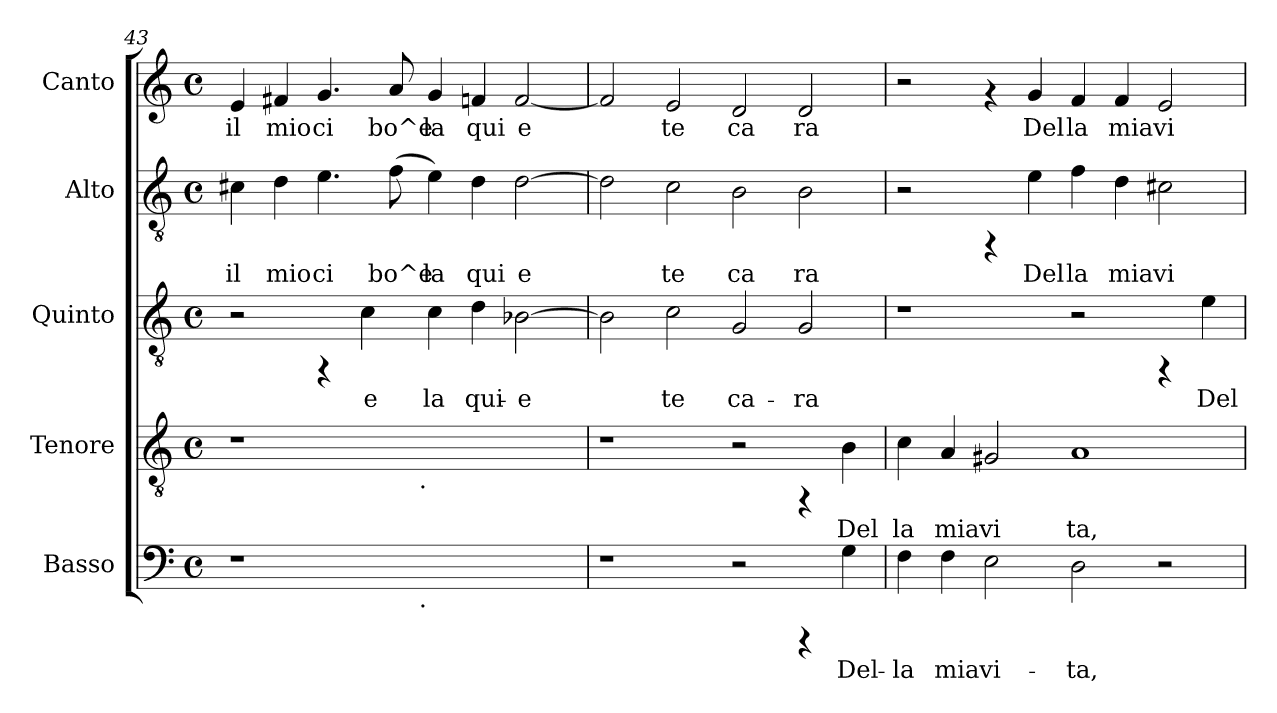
**kern	**text	**kern	**text	**kern	**text	**kern	**text	**kern	**text
*part5	*part5	*part4	*part4	*part3	*part3	*part2	*part2	*part1	*part1
*staff5	*staff5	*staff4	*staff4	*staff3	*staff3	*staff2	*staff2	*staff1	*staff1
*I"Basso	*	*I"Tenore	*	*I"Quinto	*	*I"Alto	*	*I"Canto	*
*clefF4	*	*clefGv2	*	*clefGv2	*	*clefGv2	*	*clefG2	*
*k[]	*	*k[]	*	*k[]	*	*k[]	*	*k[]	*
*C:	*	*C:	*	*C:	*	*C:	*	*C:	*
*M4/4	*	*M4/4	*	*M4/4	*	*M4/4	*	*M4/4	*
*met(c)	*	*met(c)	*	*met(c)	*	*met(c)	*	*met(c)	*
=43	=43	=43	=43	=43	=43	=43	=43	=43	=43
!	!	!	!	!	!	!	!LO:LY:b:cj	!	!LO:LY:b:cj
*^	*	*^	*	*	*	*	*	*	*
1r	2ryy	.	1r	2ryy	.	2r	.	4c#X\	il	4e/	il
!	!	!	!	!	!	!	!	!	!LO:LY:b:cj	!	!LO:LY:b:cj
.	.	.	.	.	.	.	.	4d\	mio	4f#X/	mio
!	!	!	!	!	!	!	!	!	!LO:LY:b:cj	!	!LO:LY:b:cj
.	4ryy	.	.	4ryy	.	4rFF	.	4.e\	ci	4.g/	ci
!	!	!	!	!	!	!	!LO:LY:b:cj	!	!	!	!
.	8...ryy	.	.	8...ryy	.	4c\	e	.	.	.	.
!	!	!	!	!	!	!	!	!	!LO:LY:b:cj	!	!LO:LY:b:cj
.	.	.	.	.	.	.	.	(<8f\	bo^e	8a/	bo^e
!	!	!	!	!LO:TX:b:t=.	!	!	!	!	!	!	!
!	!LO:TX:b:t=.	!	!	!	!	!	!	!	!	!	!
.	1ryy	.	.	1ryy	.	.	.	.	.	.	.
!	!	!	!	!	!	!	!LO:LY:b:cj	!	!LO:LY:b:cj	!	!LO:LY:b:cj
1ryy	.	.	1ryy	.	.	4c\	la	4e\)	la	4g/	la
!	!	!	!	!	!	!	!LO:LY:b:cj	!	!LO:LY:b:cj	!	!LO:LY:b:cj
.	.	.	.	.	.	4d\	qui-	4d\	qui	4fn/	qui
!	!	!	!	!	!	!	!LO:LY:b:cj	!	!LO:LY:b:cj	!	!LO:LY:b:cj
.	.	.	.	.	.	[>2B-X\	-e-	[>2d\	e	[<2f/	e
.	64ryy	.	.	64ryy	.	.	.	.	.	.	.
=44	=44	=44	=44	=44	=44	=44	=44	=44	=44	=44	=44
!	!	!	!	!	!	!	!LO:LY:b:cj	!	!LO:LY:b:cj	!	!LO:LY:b:cj
*v	*v	*	*	*	*	*	*	*	*	*	*
*	*	*v	*v	*	*	*	*	*	*	*
1r	.	1r	.	2B-\]	--	2d\]	.	2f/]	.
!	!	!	!	!	!LO:LY:b:cj	!	!LO:LY:b:cj	!	!LO:LY:b:cj
.	.	.	.	2c\	-te	2c\	te	2e/	te
!	!	!	!	!	!LO:LY:b:cj	!	!LO:LY:b:cj	!	!LO:LY:b:cj
2r	.	2r	.	2G/	ca-	2B\	ca	2d/	ca
!	!	!	!	!	!LO:LY:b:cj	!	!LO:LY:b:cj	!	!LO:LY:b:cj
4rCCC	.	4rFF	.	2G/	-ra	2B\	ra	2d/	ra
!	!LO:LY:b:cj	!	!LO:LY:b:cj	!	!	!	!	!	!
4G\	Del-	4B\	Del	.	.	.	.	.	.
=45	=45	=45	=45	=45	=45	=45	=45	=45	=45
!	!LO:LY:b:cj	!	!LO:LY:b:cj	!	!	!	!	!	!
4F\	-la	4c\	la	1r	.	2r	.	2r	.
!	!LO:LY:b:cj	!	!LO:LY:b:cj	!	!	!	!	!	!
4F\	mia	4A/	mia	.	.	.	.	.	.
!	!LO:LY:b:cj	!	!LO:LY:b:cj	!	!	!	!	!	!
2E\	vi-	2G#X/	vi	.	.	4rFF	.	4rf	.
!	!	!	!	!	!	!	!LO:LY:b:cj	!	!LO:LY:b:cj
.	.	.	.	.	.	4e\	Del	4g/	Del
!	!LO:LY:b:cj	!	!LO:LY:b:cj	!	!	!	!LO:LY:b:cj	!	!LO:LY:b:cj
2D\	-ta,	1A	ta,	2r	.	4f\	la	4f/	la
!	!	!	!	!	!	!	!LO:LY:b:cj	!	!LO:LY:b:cj
.	.	.	.	.	.	4d\	mia	4f/	mia
!	!	!	!	!	!	!	!LO:LY:b:cj	!	!LO:LY:b:cj
2r	.	.	.	4rFF	.	2c#X\	vi	2e/	vi
!	!	!	!	!	!LO:LY:b:cj	!	!	!	!
.	.	.	.	4e\	Del-	.	.	.	.
=	=	=	=	=	=	=	=	=	=
*-	*-	*-	*-	*-	*-	*-	*-	*-	*-
